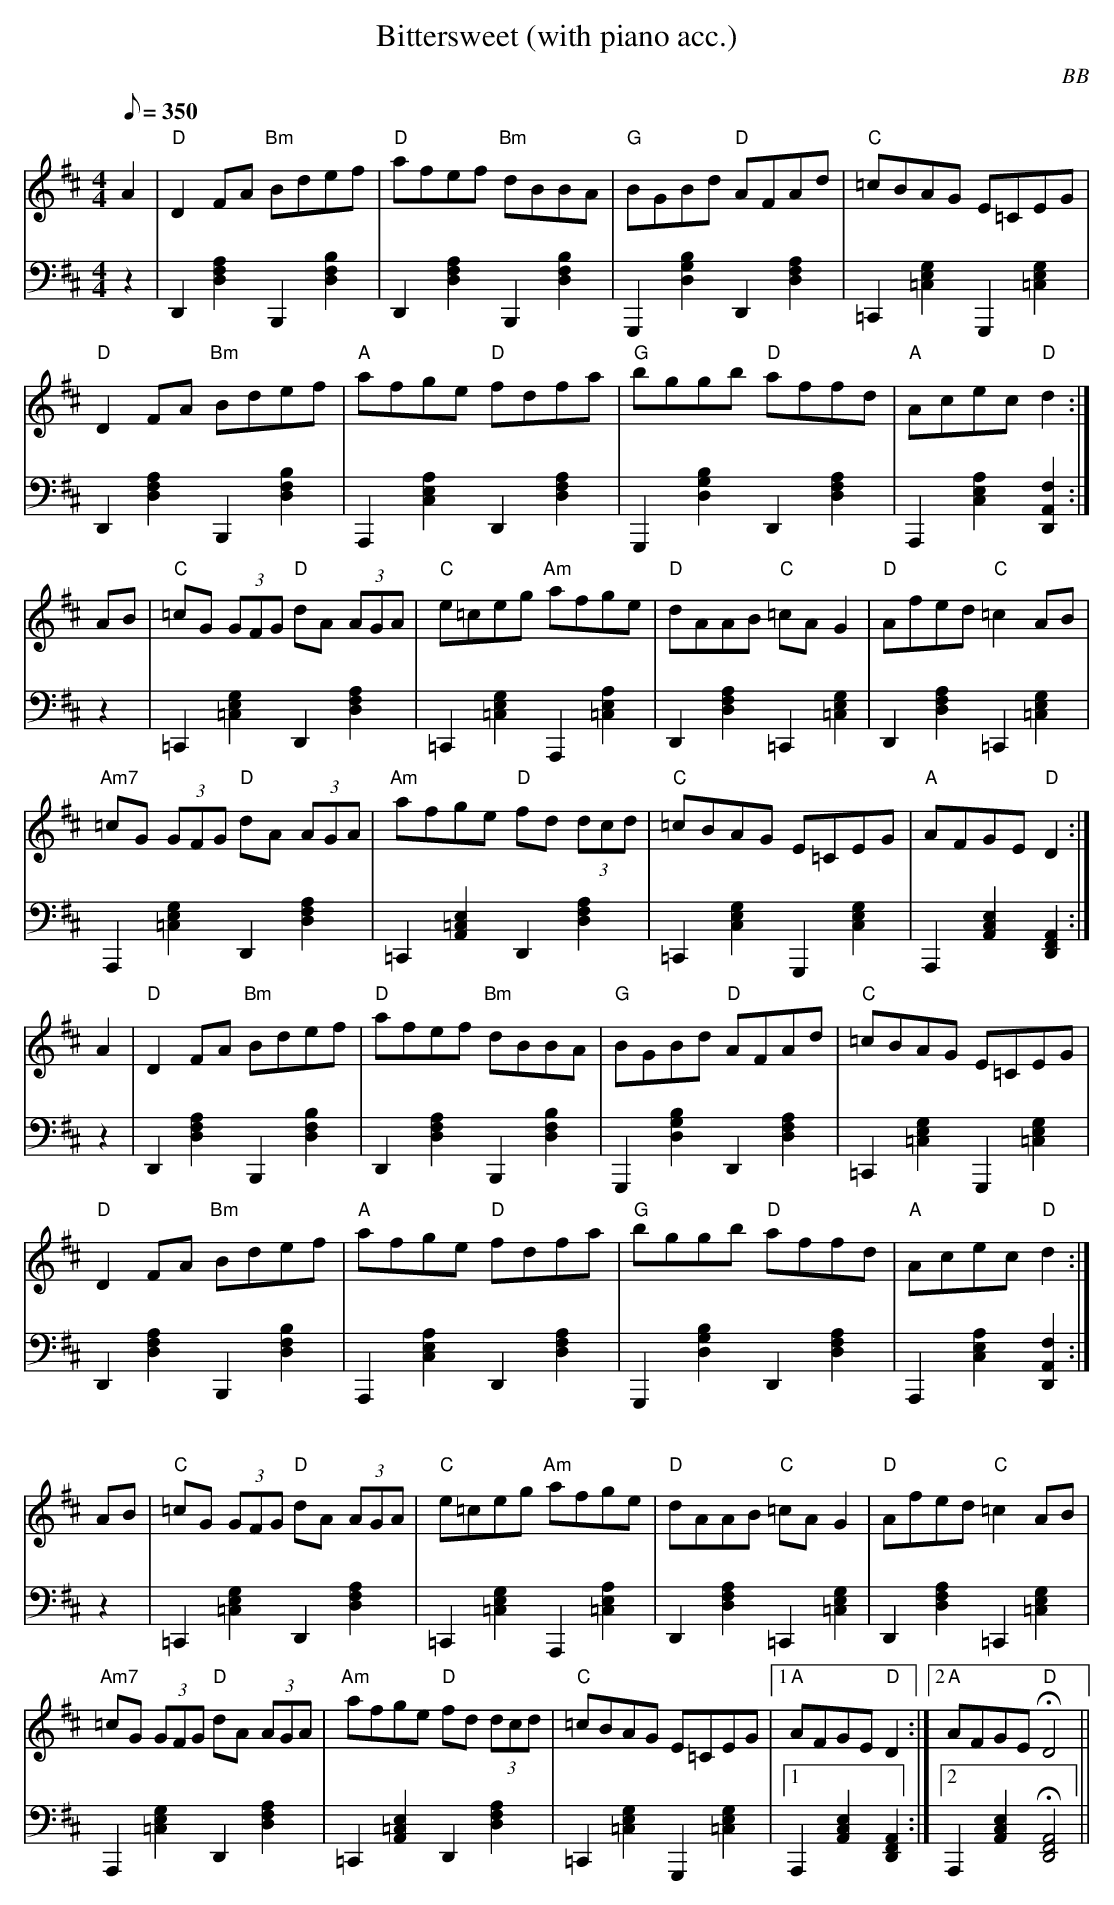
X:1
T: Bittersweet (with piano acc.)
C: BB
Q: 1/8=350
M: 4/4
L: 1/8
V: 1 program 1 73 %flute
V: 2 volume=70 clef=bass m=D program 1 01
K: D
[V:1] A2|"D"D2 FA "Bm"Bdef|"D"afef "Bm"dBBA|"G"BGBd "D"AFAd|"C"=cBAG E=CEG|
[V:2] z2|D,2[A2F2D2]B,,2[F2B2D2]|D,2[A2F2D2]B,,2[F2B2D2]|G,,2[G2B2D2]D,2[A2F2D2]|\
=C,2[E2G2=C2]G,,2[E2=C2G2]|
[V:1] "D"D2 FA "Bm"Bdef|"A"afge "D"fdfa|"G"bggb "D"affd|"A"Acec "D"d2 :|
[V:2] D,2[A2F2D2]B,,2[F2B2D2]|A,,2[E2C2A2]D,2[A2F2D2]|G,,2[G2B2D2]D,2[A2F2D2]|\
A,,2[E2C2A2][A,2F2D,2]:|
[V:1] AB|"C"=cG (3GFG "D"dA (3AGA|"C"e=ceg "Am"afge|"D"dAAB "C"=cA G2|"D"Afed"C"=c2 AB|
[V:2] z2|=C,2[E2G2=C2]D,2[A2F2D2]|=C,2[E2G2=C2]A,,2[E2=C2A2]|D,2[A2F2D2]=C,2[E2G2=C2]|\
D,2[A2F2D2]=C,2[E2G2=C2]|
[V:1]"Am7"=cG (3GFG "D"dA (3AGA|"Am"afge "D"fd (3dcd|"C"=cBAG E=CEG| "A"AFGE "D"D2 :|
[V:2]A,,2[E2G2=C2]D,2[A2F2D2]|=C,2[E2=C2A,2]D,2[A2F2D2]|\
=C,2[E2G2C2]G,,2[E2C2G2]|\A,,2[E2C2A,2][A,2F,2D,2]:|
[V:1] A2|"D"D2 FA "Bm"Bdef|"D"afef "Bm"dBBA|"G"BGBd "D"AFAd|"C"=cBAG E=CEG|
[V:2] z2|D,2[A2F2D2]B,,2[F2B2D2]|D,2[A2F2D2]B,,2[F2B2D2]|G,,2[G2B2D2]D,2[A2F2D2]|\
=C,2[E2G2=C2]G,,2[E2=C2G2]|
[V:1] "D"D2 FA "Bm"Bdef|"A"afge "D"fdfa|"G"bggb "D"affd|"A"Acec "D"d2 :|
[V:2] D,2[A2F2D2]B,,2[F2B2D2]|A,,2[E2C2A2]D,2[A2F2D2]|G,,2[G2B2D2]D,2[A2F2D2]|\
A,,2[E2C2A2][A,2F2D,2]:|
[V:1] AB|"C"=cG (3GFG "D"dA (3AGA|"C"e=ceg "Am"afge|"D"dAAB "C"=cA G2|"D"Afed"C"=c2 AB|
[V:2] z2|=C,2[E2G2=C2]D,2[A2F2D2]|=C,2[E2G2=C2]A,,2[E2=C2A2]|D,2[A2F2D2]=C,2[E2G2=C2]|\
D,2[A2F2D2]=C,2[E2G2=C2]|
[V:1]"Am7"=cG (3GFG "D"dA (3AGA|"Am"afge "D"fd (3dcd|"C"=cBAG E=CEG|1 "A"AFGE "D"D2 :|\
[2 "A"AFGE "D"HD4 ||
[V:2] A,,2[E2G2=C2]D,2[A2F2D2]|=C,2[E2=C2A,2]D,2[A2F2D2]|=C,2[E2G2=C2]G,,2[E2=C2G2]|\
[1 A,,2[E2C2A,2][A,2F,2D,2]:|2 A,,2[E2C2A,2]H[A,4F,4D,4]||
